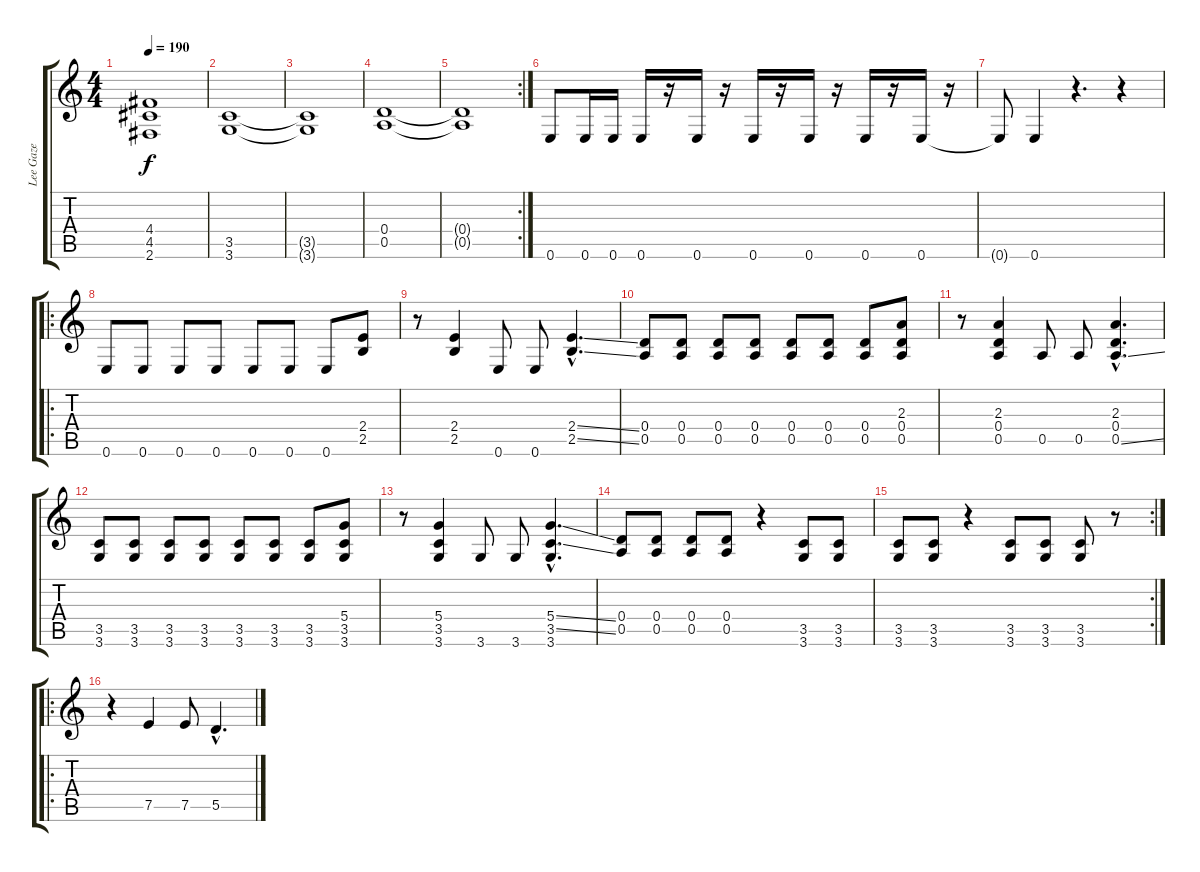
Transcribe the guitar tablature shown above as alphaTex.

\track ("Lee Gaze" "Lee Gaze") {instrument distortionguitar}
\staff {score tabs}
\tuning (E4 B3 G3 D3 A2 E2) {hide}
\ts (4 4)
\tempo 190
\clef g2
\ks c
(4.4{t} 4.5{t} 2.6{t}).1{dy f} |
(3.5 3.6).1 |
(3.5{t} 3.6{t}).1 |
(0.4 0.5).1 |
\rc 2
(0.4{t} 0.5{t}).1 |
0.6.8 0.6.16 0.6.16 0.6.16 r.16 0.6.16 r.16 0.6.16 r.16 0.6.16 r.16 0.6.16 r.16 0.6.16 r.16 |
0.6{t}.8 0.6.4 r.4{d} r.4 |
\ro
0.6.8 0.6.8 0.6.8 0.6.8 0.6.8 0.6.8 0.6.8 (2.4 2.5).8 |
r.8 (2.4 2.5).4 0.6.8 0.6.8 (2.4{ss hac} 2.5{ss hac}).4{d} |
(0.4 0.5).8 (0.4 0.5).8 (0.4 0.5).8 (0.4 0.5).8 (0.4 0.5).8 (0.4 0.5).8 (0.4 0.5).8 (2.3 0.4 0.5).8 |
r.8 (2.3 0.4 0.5).4 0.5.8 0.5.8 (2.3{hac} 0.4{hac} 0.5{ss hac}).4{d} |
(3.5 3.6).8 (3.5 3.6).8 (3.5 3.6).8 (3.5 3.6).8 (3.5 3.6).8 (3.5 3.6).8 (3.5 3.6).8 (5.4 3.5 3.6).8 |
r.8 (5.4 3.5 3.6).4 3.6.8 3.6.8 (5.4{ss hac} 3.5{ss hac} 3.6{hac}).4{d} |
(0.4 0.5).8 (0.4 0.5).8 (0.4 0.5).8 (0.4 0.5).8 r.4 (3.5 3.6).8 (3.5 3.6).8 |
\rc 2
(3.5 3.6).8 (3.5 3.6).8 r.4 (3.5 3.6).8 (3.5 3.6).8 (3.5 3.6).8 r.8 |
\ro
r.4 7.5.4 7.5.8 5.5{hac}.4{d}
